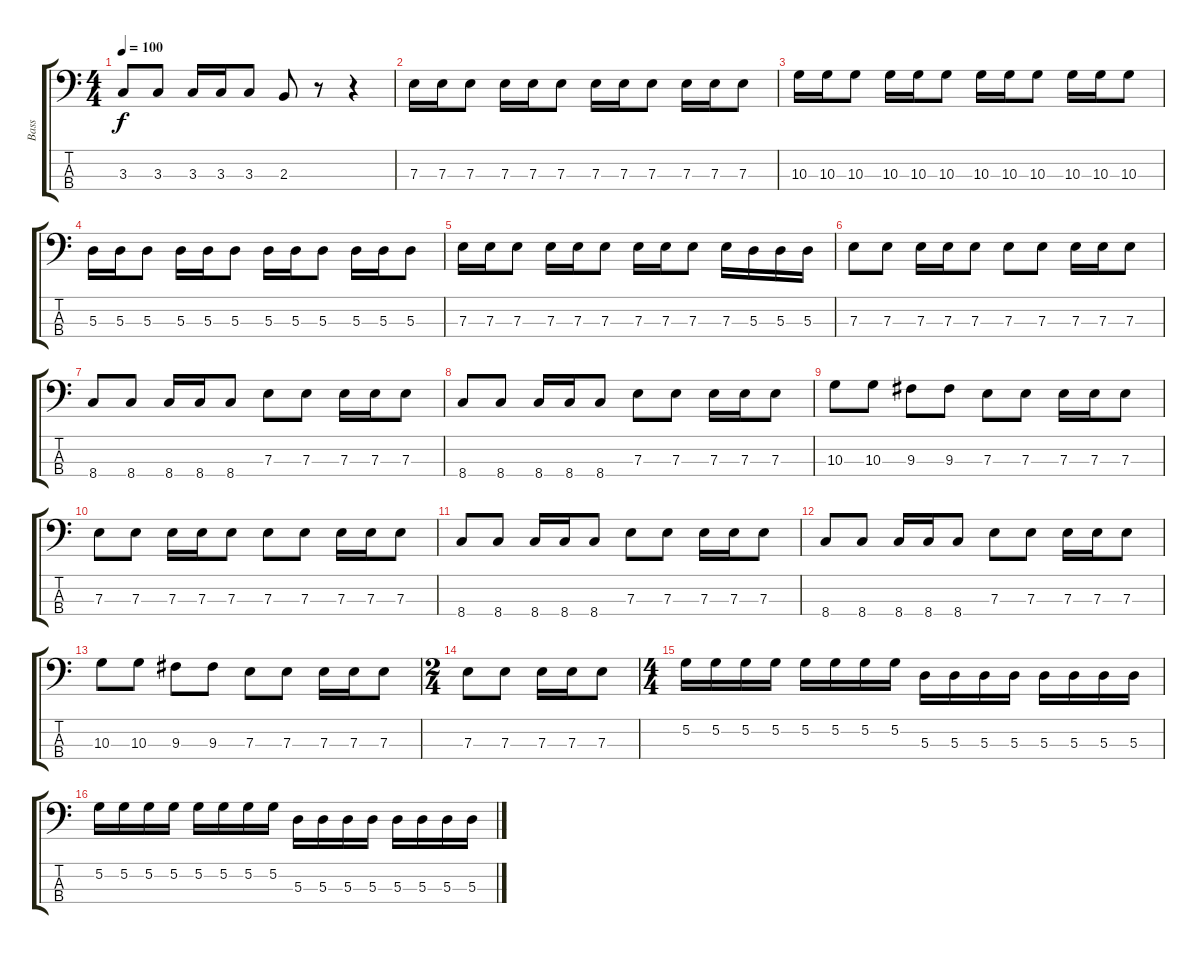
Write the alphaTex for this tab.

\track ("Bass" "Bass") {instrument electricbassfinger}
\staff {score tabs}
\tuning (G2 D2 A1 E1) {hide}
\ts (4 4)
\tempo 100
\clef f4
\ks c
3.3.8{dy f} 3.3.8 3.3.16 3.3.16 3.3.8 2.3.8 r.8 r.4 |
7.3.16 7.3.16 7.3.8 7.3.16 7.3.16 7.3.8 7.3.16 7.3.16 7.3.8 7.3.16 7.3.16 7.3.8 |
10.3.16 10.3.16 10.3.8 10.3.16 10.3.16 10.3.8 10.3.16 10.3.16 10.3.8 10.3.16 10.3.16 10.3.8 |
5.3.16 5.3.16 5.3.8 5.3.16 5.3.16 5.3.8 5.3.16 5.3.16 5.3.8 5.3.16 5.3.16 5.3.8 |
7.3.16 7.3.16 7.3.8 7.3.16 7.3.16 7.3.8 7.3.16 7.3.16 7.3.8 7.3.16 5.3.16 5.3.16 5.3.16 |
7.3.8 7.3.8 7.3.16 7.3.16 7.3.8 7.3.8 7.3.8 7.3.16 7.3.16 7.3.8 |
8.4.8 8.4.8 8.4.16 8.4.16 8.4.8 7.3.8 7.3.8 7.3.16 7.3.16 7.3.8 |
8.4.8 8.4.8 8.4.16 8.4.16 8.4.8 7.3.8 7.3.8 7.3.16 7.3.16 7.3.8 |
10.3.8 10.3.8 9.3.8 9.3.8 7.3.8 7.3.8 7.3.16 7.3.16 7.3.8 |
7.3.8 7.3.8 7.3.16 7.3.16 7.3.8 7.3.8 7.3.8 7.3.16 7.3.16 7.3.8 |
8.4.8 8.4.8 8.4.16 8.4.16 8.4.8 7.3.8 7.3.8 7.3.16 7.3.16 7.3.8 |
8.4.8 8.4.8 8.4.16 8.4.16 8.4.8 7.3.8 7.3.8 7.3.16 7.3.16 7.3.8 |
10.3.8 10.3.8 9.3.8 9.3.8 7.3.8 7.3.8 7.3.16 7.3.16 7.3.8 |
\ts (2 4)
7.3.8 7.3.8 7.3.16 7.3.16 7.3.8 |
\ts (4 4)
5.2.16 5.2.16 5.2.16 5.2.16 5.2.16 5.2.16 5.2.16 5.2.16 5.3.16 5.3.16 5.3.16 5.3.16 5.3.16 5.3.16 5.3.16 5.3.16 |
5.2.16 5.2.16 5.2.16 5.2.16 5.2.16 5.2.16 5.2.16 5.2.16 5.3.16 5.3.16 5.3.16 5.3.16 5.3.16 5.3.16 5.3.16 5.3.16
